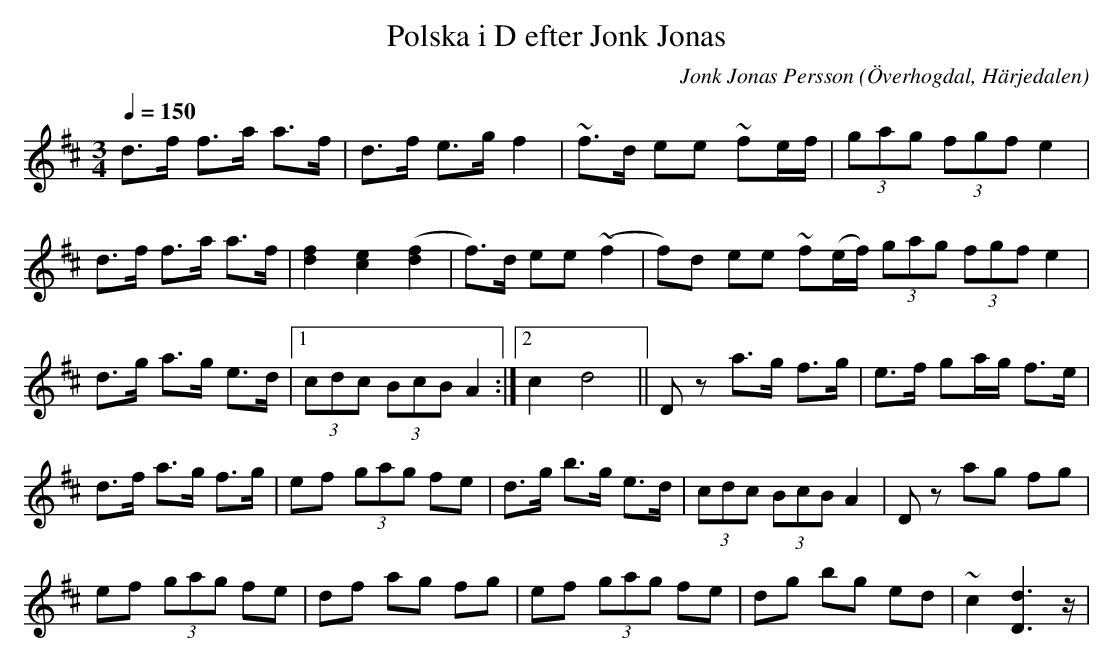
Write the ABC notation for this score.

X:1
T:Polska i D efter Jonk Jonas
O:Överhogdal, Härjedalen
Q:1/4=150
M:3/4
C:Jonk Jonas Persson
K:D
d>f f>a a>f | d>f e>g f2 | ~f>d ee ~fe/2f/2 | (3gag (3fgf e2 |
d>f f>a a>f | [f2d2] [e2c2] ([f2d2] | f)>d ee ~(f2 | f)d ee ~f(e/2f/2) (3gag (3fgf e2 |
d>g a>g e>d |1 (3cdc (3BcB A2 :|2 c2 d4 || D z a>g f>g | e>f ga/2g/2 f>e |
d>f a>g f>g | ef (3gag fe | d>g b>g e>d | (3cdc (3BcB A2 | D z ag fg |
ef (3gag fe | df ag fg | ef (3gag fe | dg bg ed | ~c2 [d2D2]>z |
